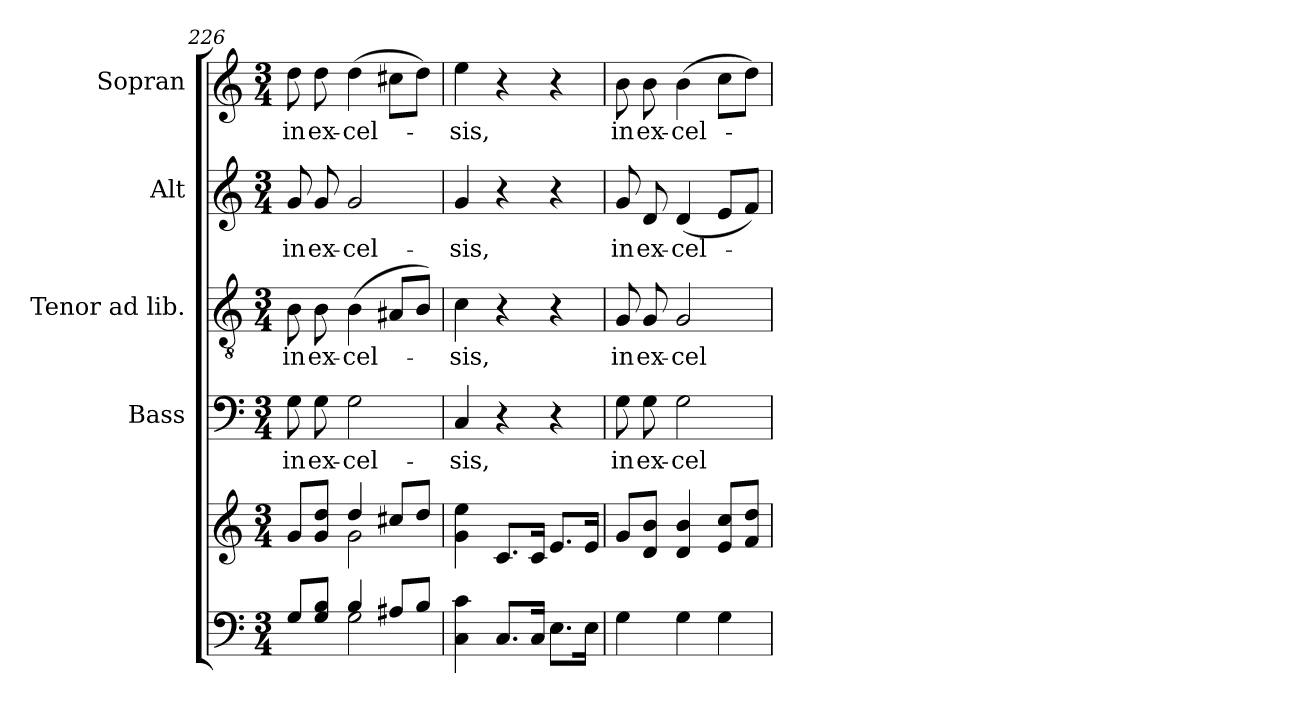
**kern	**kern	**kern	**text	**kern	**text	**kern	**text	**kern	**text
*part5	*part5	*part4	*part4	*part3	*part3	*part2	*part2	*part1	*part1
*staff6	*staff5	*staff4	*staff4	*staff3	*staff3	*staff2	*staff2	*staff1	*staff1
*	*	*I"Bass	*	*I"Tenor ad lib.	*	*I"Alt	*	*I"Sopran	*
*	*	*I'B.	*	*I'T.	*	*I'A.	*	*I'S.	*
*clefF4	*clefG2	*clefF4	*	*clefGv2	*	*clefG2	*	*clefG2	*
*k[]	*k[]	*k[]	*	*k[]	*	*k[]	*	*k[]	*
*C:	*C:	*C:	*	*C:	*	*C:	*	*C:	*
*M3/4	*M3/4	*M3/4	*	*M3/4	*	*M3/4	*	*M3/4	*
=226	=226	=226	=226	=226	=226	=226	=226	=226	=226
*^	*^	*	*	*	*	*	*	*	*
!	!	!	!	!	!LO:LY:b	!	!LO:LY:b	!	!LO:LY:b	!	!LO:LY:b
8G/L	4ryy	8g/L	4ryy	8G\	in	8B\	in	8g/	in	8dd\	in
!	!	!	!	!	!LO:LY:b	!	!LO:LY:b	!	!LO:LY:b	!	!LO:LY:b
8G/ 8B/J	.	8g/ 8dd/J	.	8G\	ex-	8B\	ex-	8g/	ex-	8dd\	ex-
!	!	!	!	!	!LO:LY:b	!	!LO:LY:b	!	!LO:LY:b	!	!LO:LY:b
4B/	2G\	4dd/	2g\	2G\	-cel-	(>4B\	-cel-	2g/	-cel-	(>4dd\	-cel-
8A#X/L	.	8cc#X/L	.	.	.	8A#X/L	.	.	.	8cc#X\L	.
8B/J	.	8dd/J	.	.	.	8B/J)	.	.	.	8dd\J)	.
*v	*v	*	*	*	*	*	*	*	*	*	*
*	*v	*v	*	*	*	*	*	*	*	*
=227	=227	=227	=227	=227	=227	=227	=227	=227	=227
!	!	!	!LO:LY:b	!	!LO:LY:b	!	!LO:LY:b	!	!LO:LY:b
4C\ 4c\	4g\ 4ee\	4C/	-sis,	4c\	-sis,	4g/	-sis,	4ee\	-sis,
8.C/L	8.c/L	4r	.	4r	.	4r	.	4r	.
16C/Jk	16c/Jk	.	.	.	.	.	.	.	.
8.E\L	8.e/L	4r	.	4r	.	4r	.	4r	.
16E\Jk	16e/Jk	.	.	.	.	.	.	.	.
=228	=228	=228	=228	=228	=228	=228	=228	=228	=228
!	!	!	!LO:LY:b	!	!LO:LY:b	!	!LO:LY:b	!	!LO:LY:b
4G\	8g/L	8G\	in	8G/	in	8g/	in	8b\	in
!	!	!	!LO:LY:b	!	!LO:LY:b	!	!LO:LY:b	!	!LO:LY:b
.	8d/ 8b/J	8G\	ex-	8G/	ex-	8d/	ex-	8b\	ex-
!	!	!	!LO:LY:b	!	!LO:LY:b	!	!LO:LY:b	!	!LO:LY:b
4G\	4d/ 4b/	2G\	-cel-	2G/	-cel-	(<4d/	-cel-	(>4b\	-cel-
4G\	8e/ 8cc/L	.	.	.	.	8e/L	.	8cc\L	.
.	8f/ 8dd/J	.	.	.	.	8f/J)	.	8dd\J)	.
=	=	=	=	=	=	=	=	=	=
*-	*-	*-	*-	*-	*-	*-	*-	*-	*-
